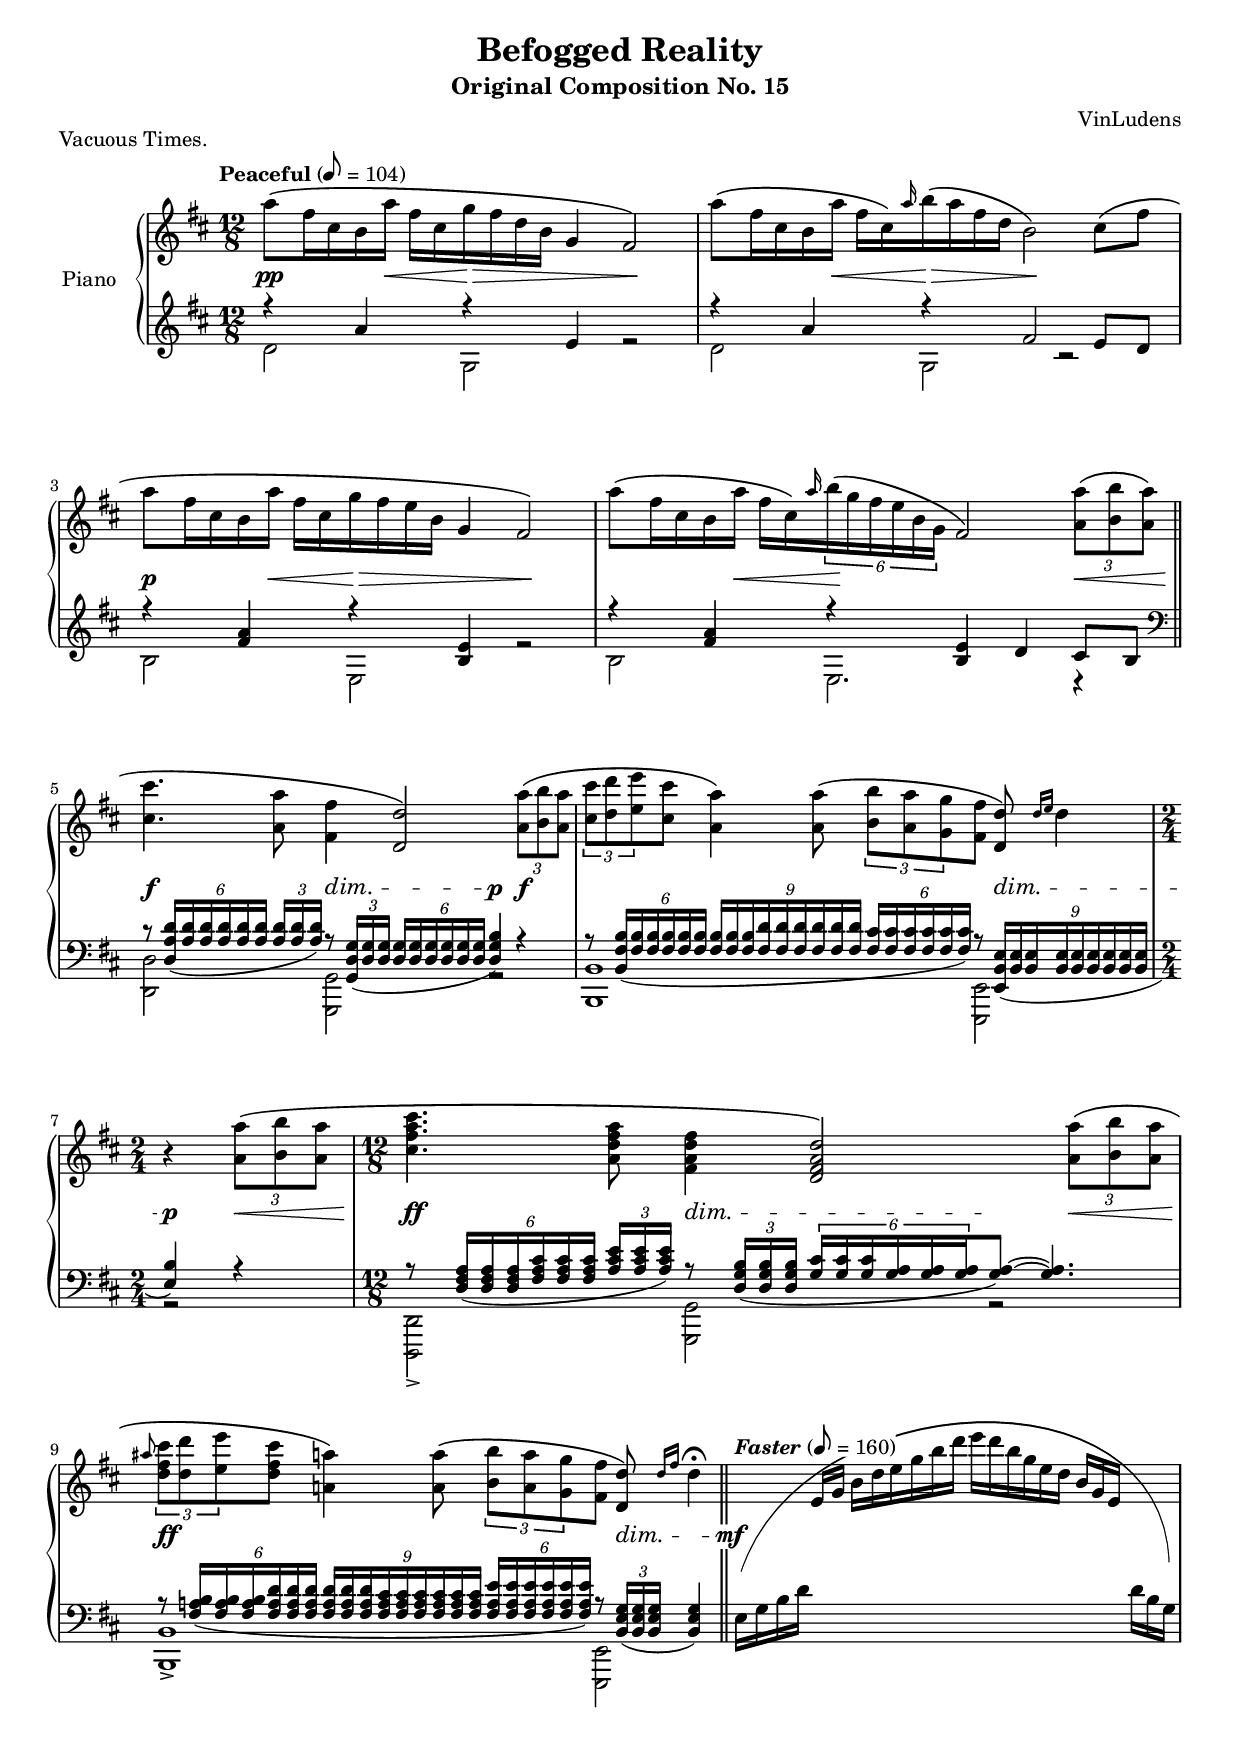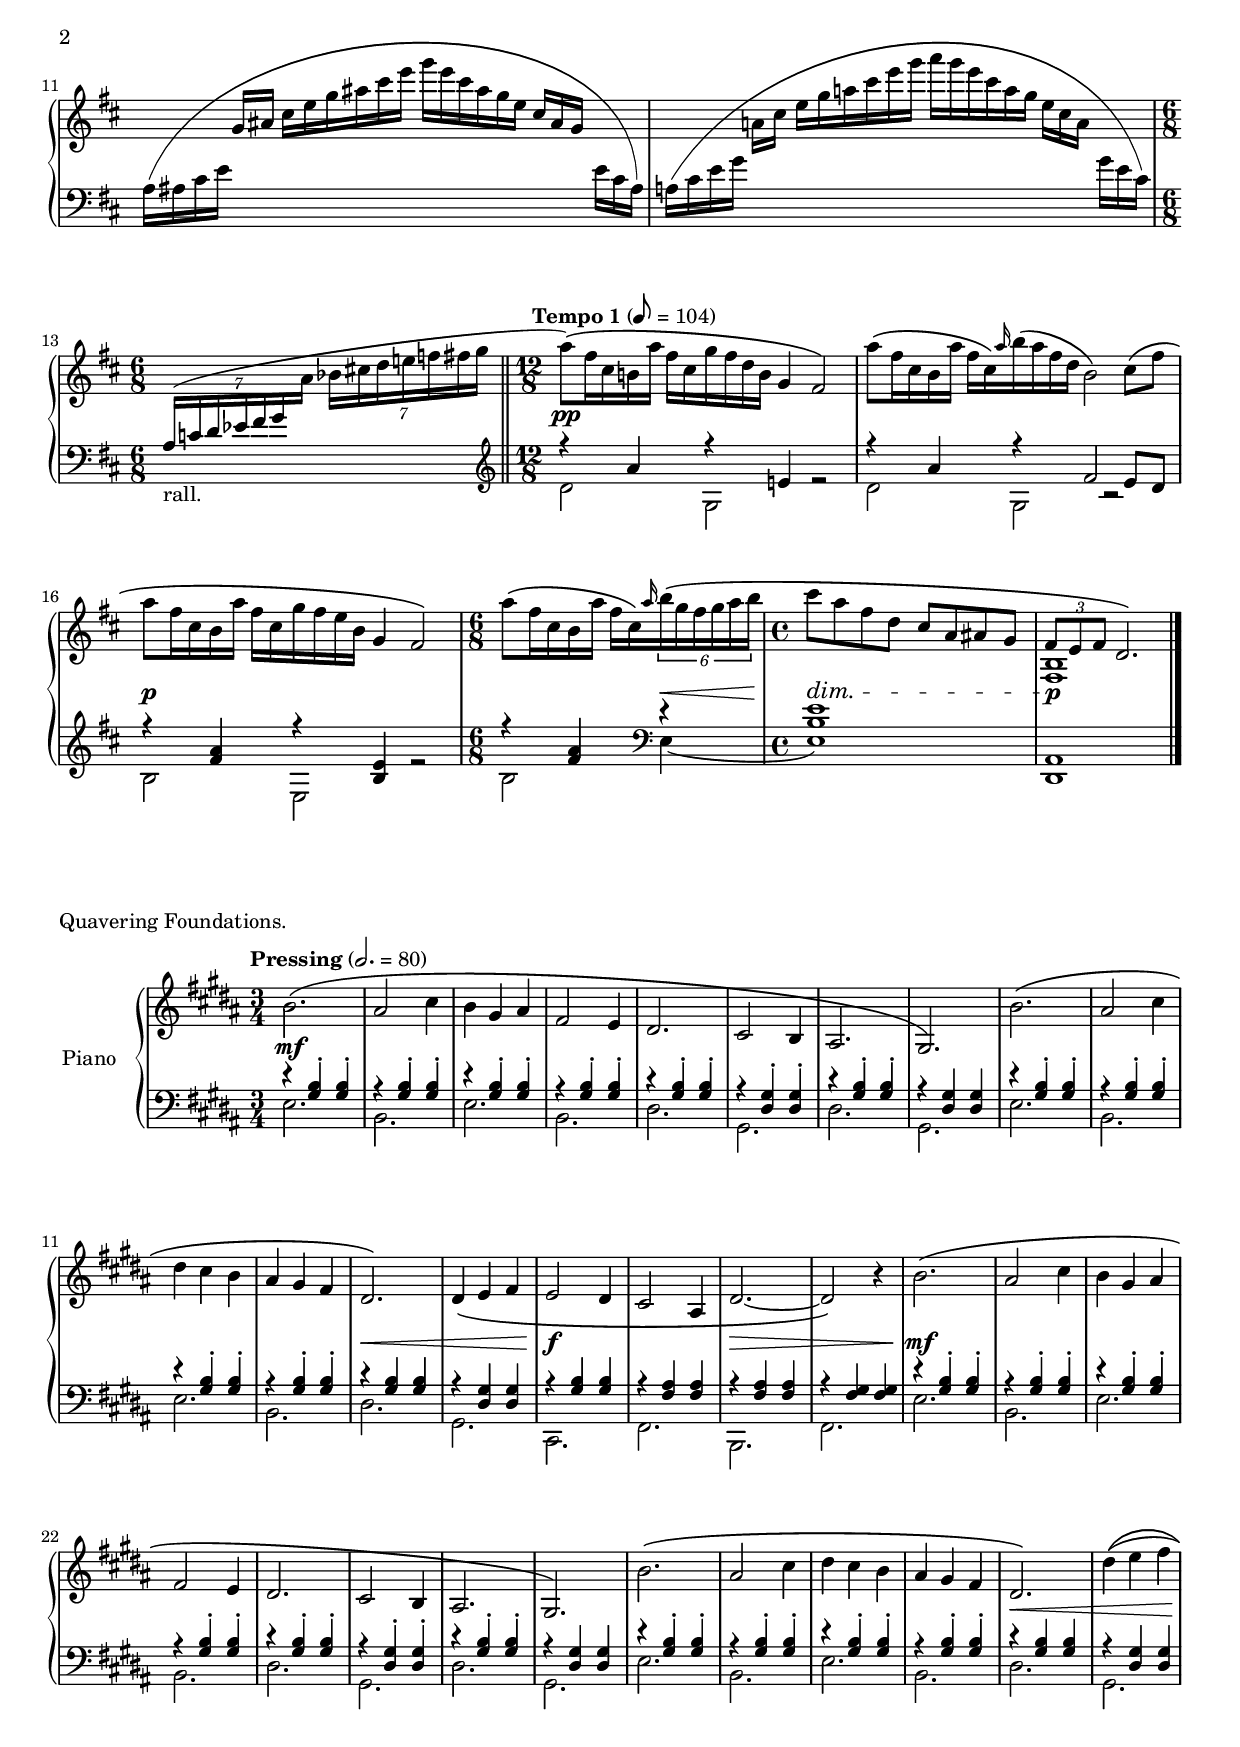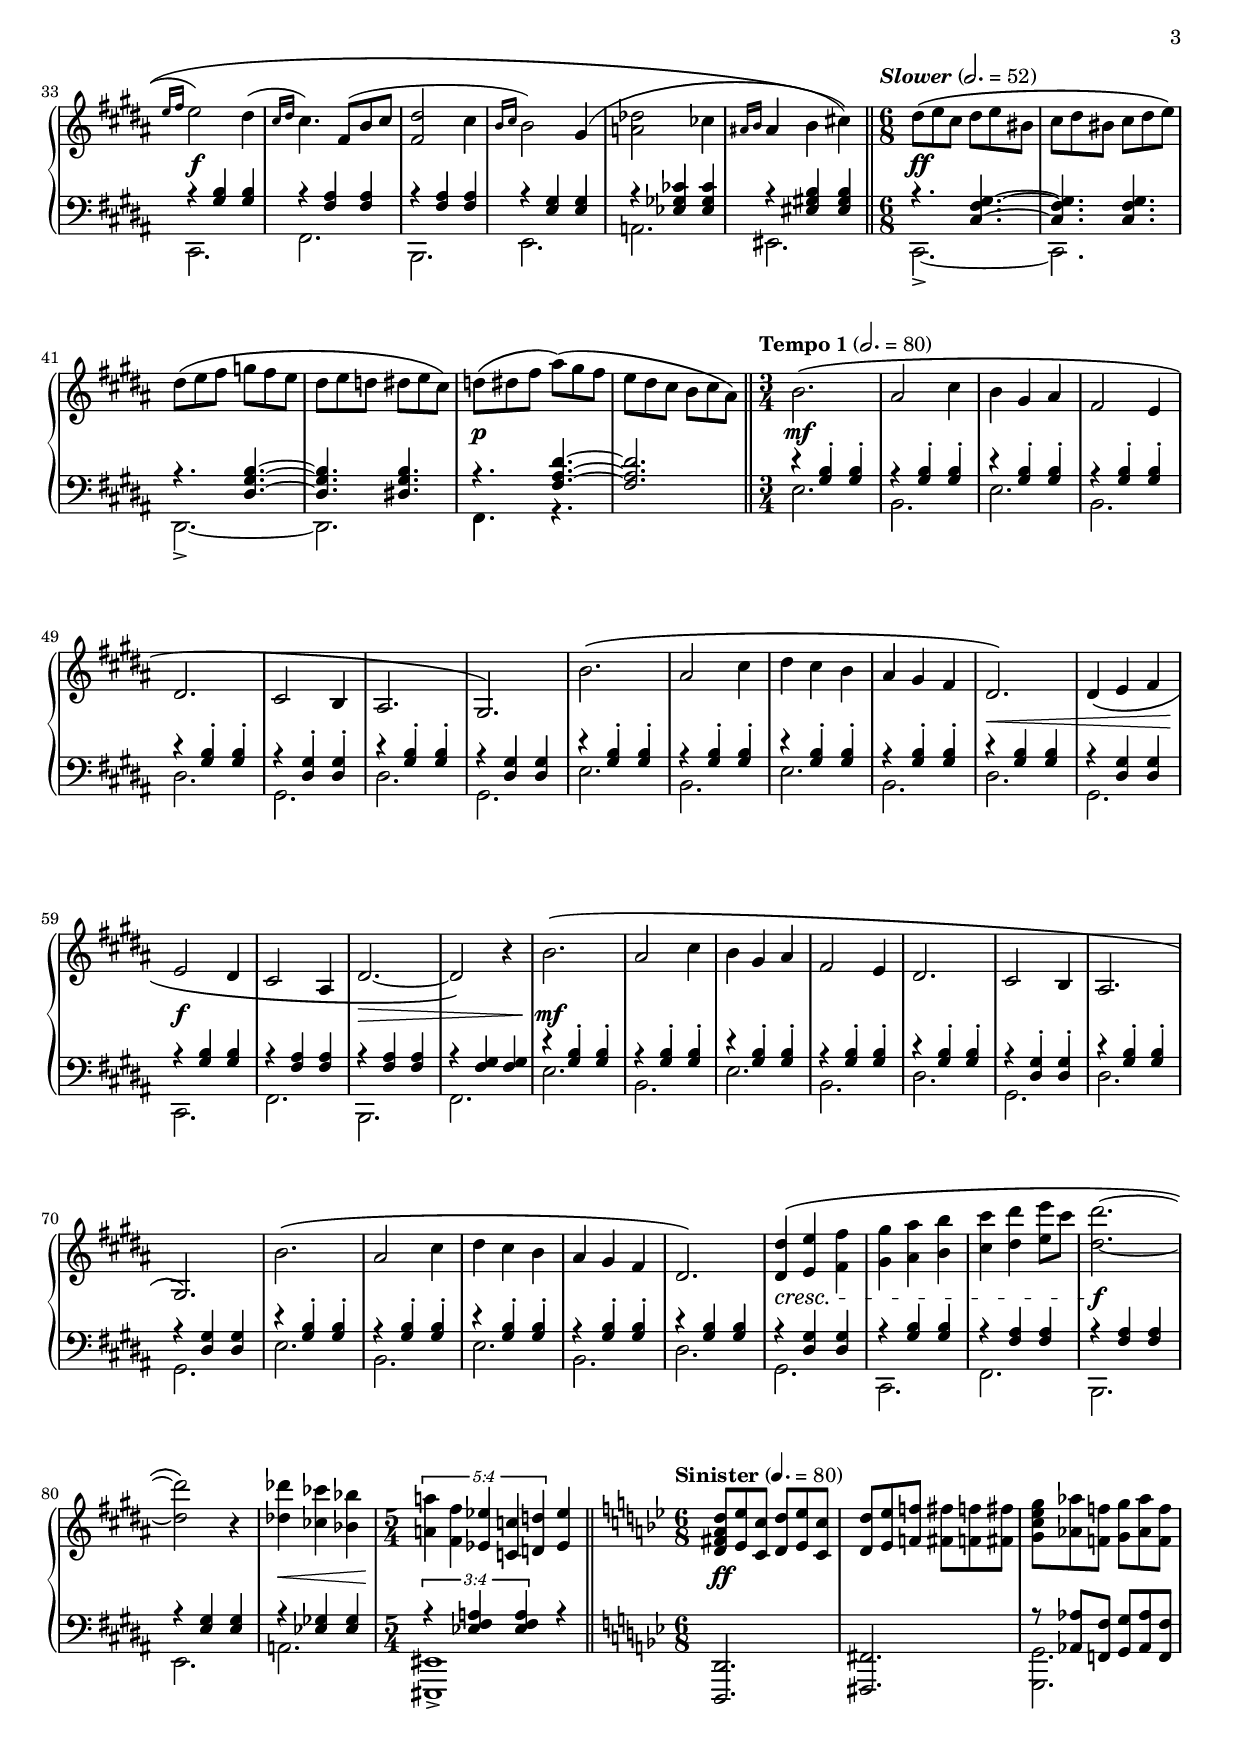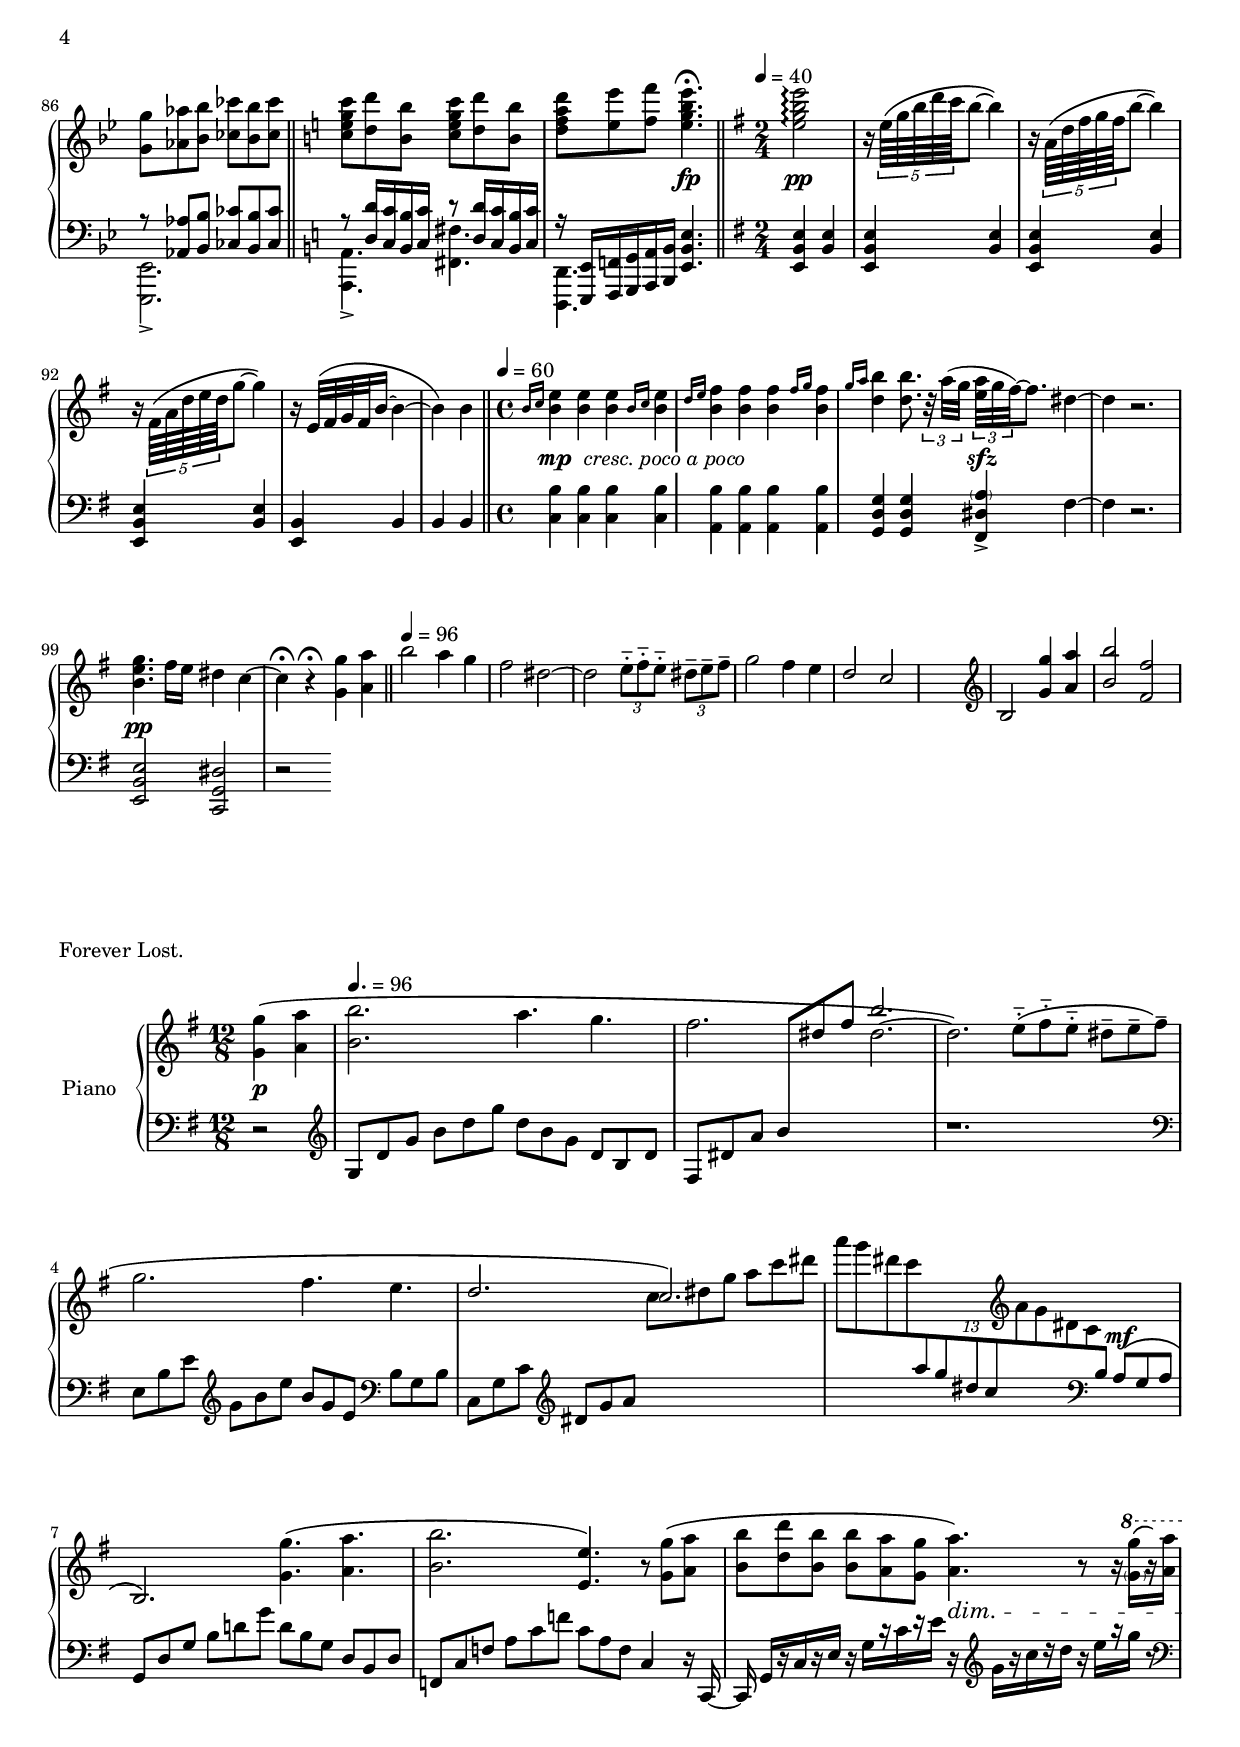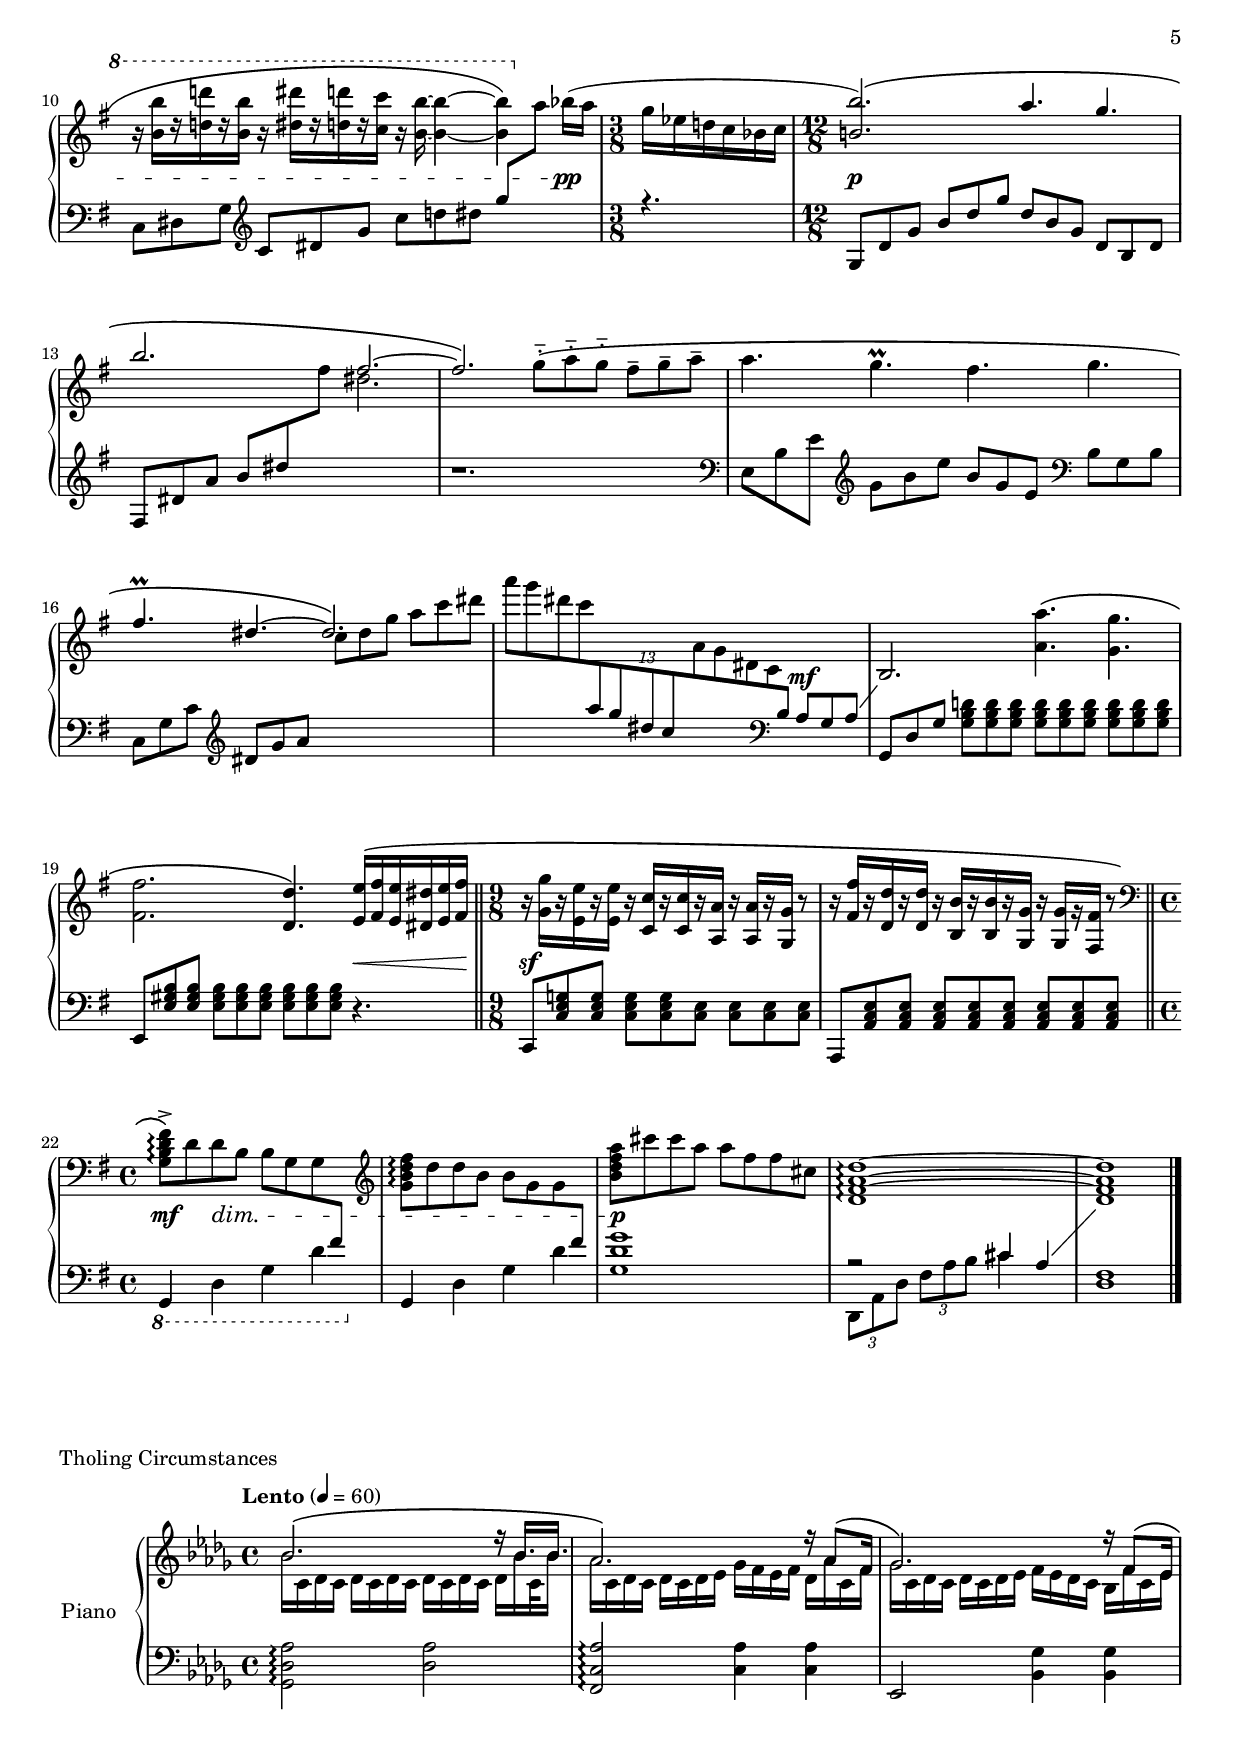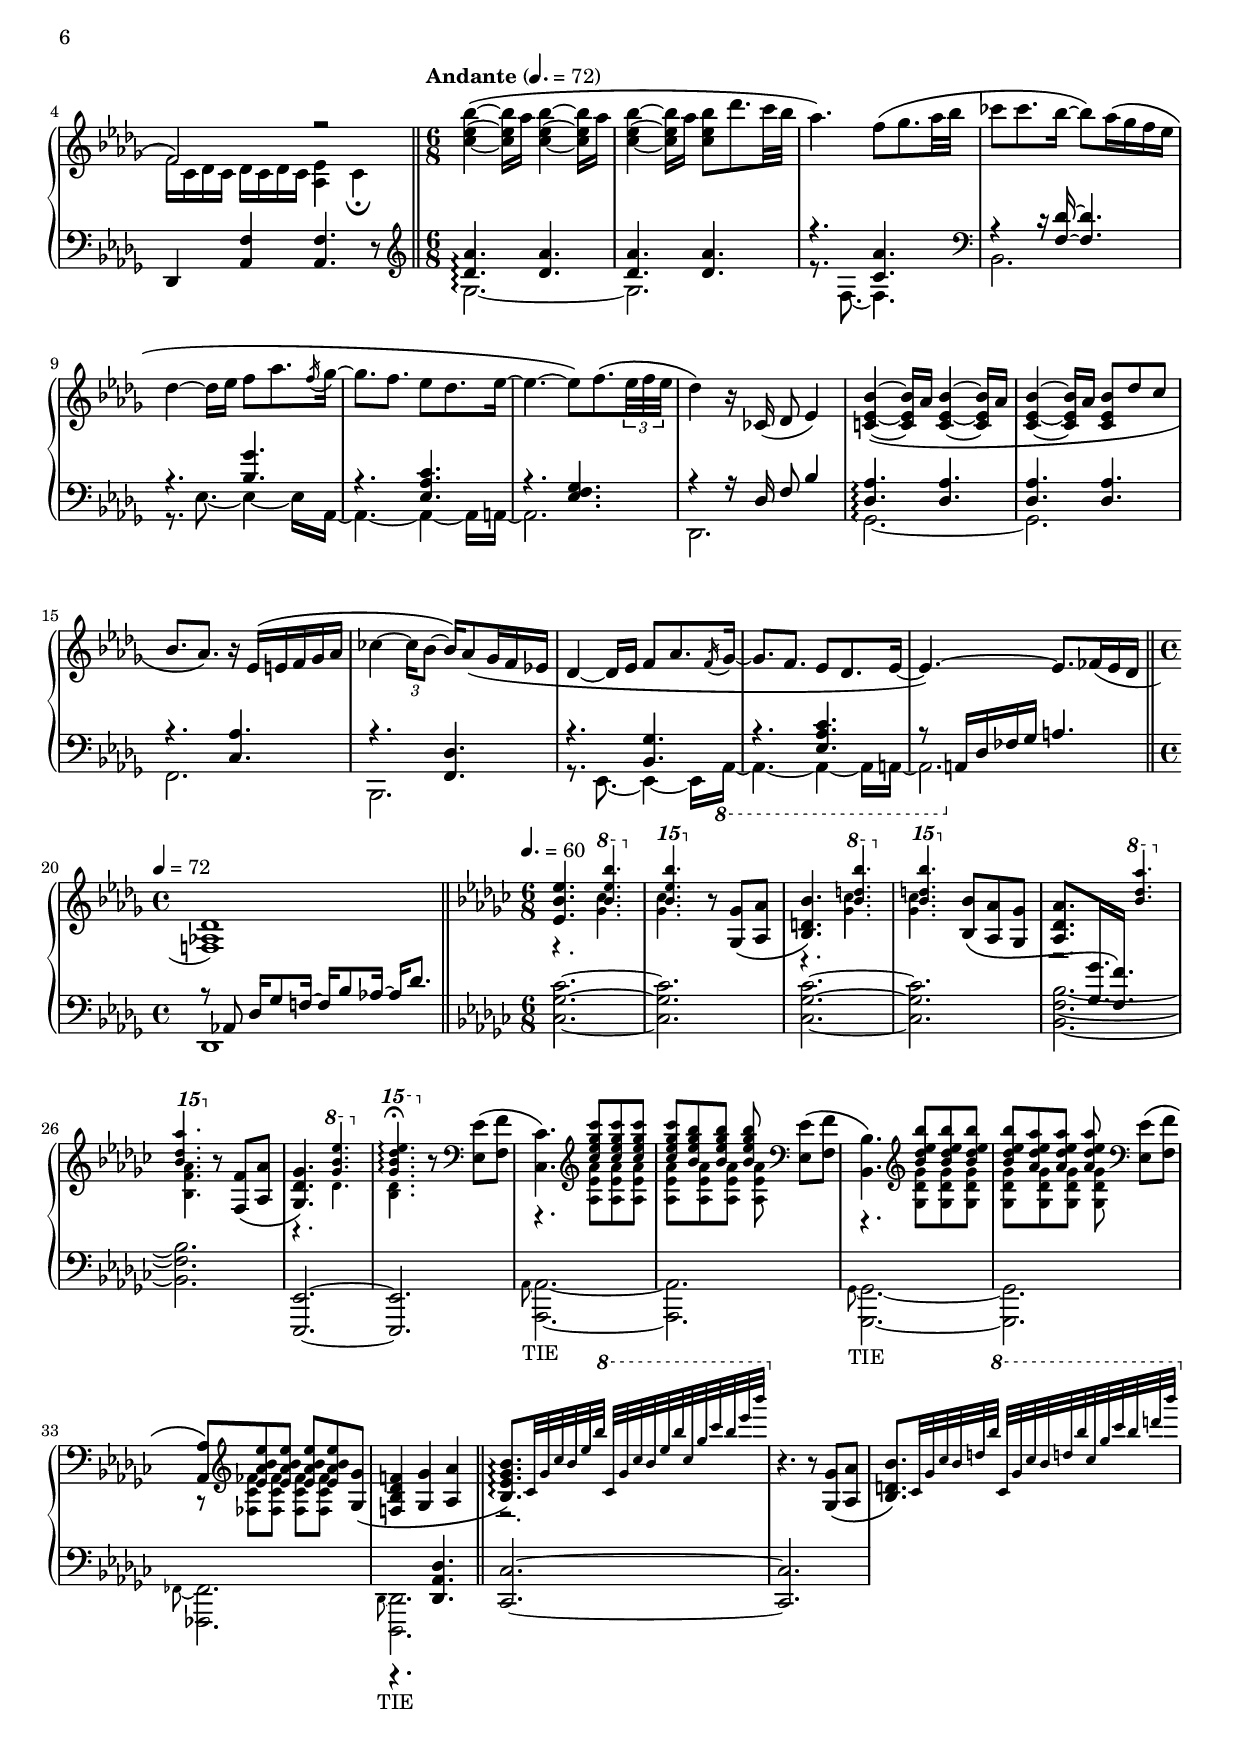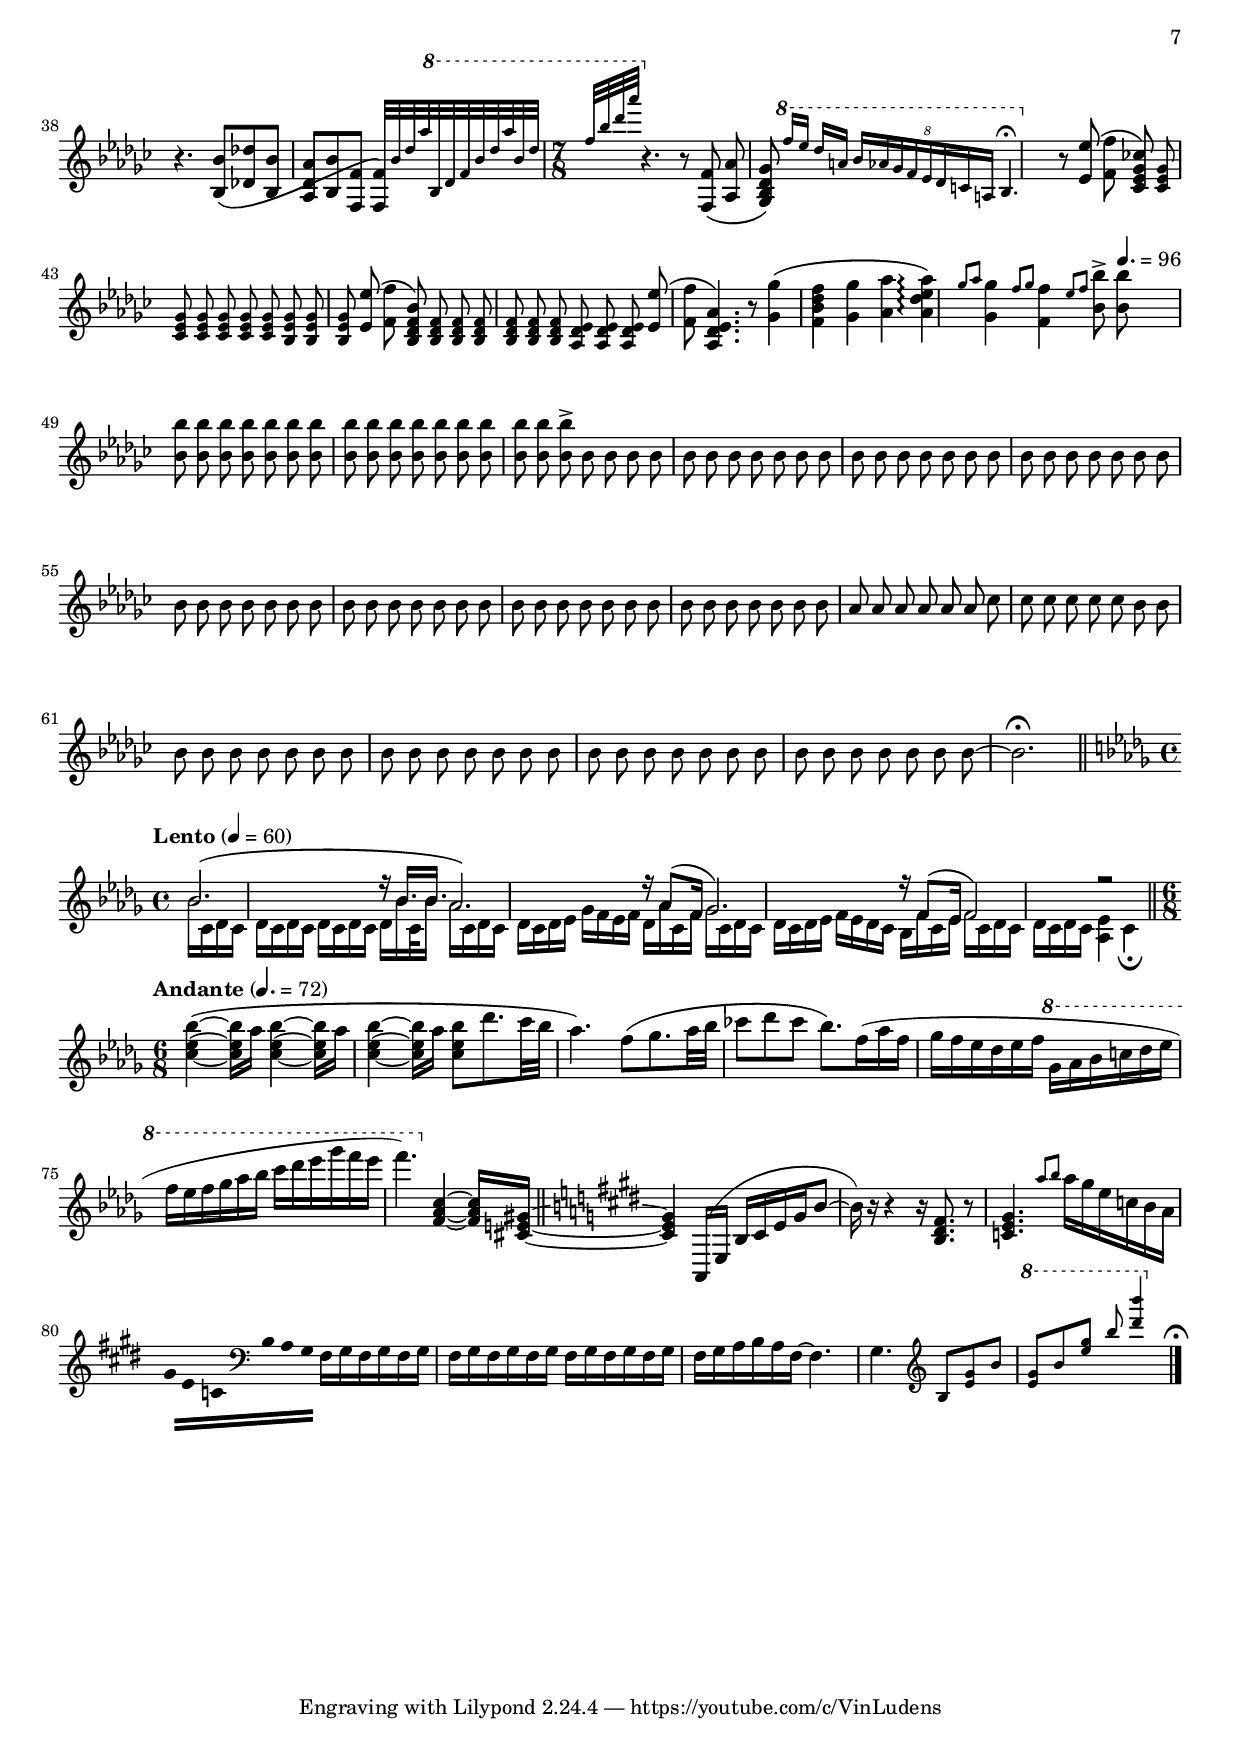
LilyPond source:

\version "2.22.1"

\header {
  title = "Befogged Reality"
  subtitle = "Original Composition No. 15"
  %instrument = "Piano"
  composer = "VinLudens"
  %arranger = "Arr. by VinLudens"
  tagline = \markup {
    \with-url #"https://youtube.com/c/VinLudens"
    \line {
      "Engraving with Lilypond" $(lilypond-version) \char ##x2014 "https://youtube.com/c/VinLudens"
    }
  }
}

#(set-global-staff-size 18)
%showLastLength = R1 * 10

\paper {
  #(set-paper-size "a4")
}

\include "global.ly"

\version "2.22.1"
\include "global.ly"

right = \absolute {
  \global
  \tempo "Peaceful" 8=104

  a''8\( fis''16 cis'' b' a'' fis'' cis'' g'' fis'' d'' b' g'4 fis'2\) |
  a''8\( fis''16 cis'' b' a'' fis'' cis''\) \grace a''16 b''\( a'' fis'' d'' b'2\) cis''8\( fis'' |
  a''8 fis''16 cis'' b' a'' fis'' cis'' g'' fis'' e'' b' g'4 fis'2\) |
  a''8\( fis''16 cis'' b' a'' fis'' cis''\) \grace a''16 \tuplet 6/4 { b''16\( g'' fis'' e'' b' g' } fis'2\) \tuplet 3/2 { <a' a''>8\( <b' b''> <a' a''> } |

  <cis'' cis'''>4. <a' a''>8 <fis' fis''>4 <d' d''>2\) \tuplet 3/2 { <a' a''>8\( <b' b''> <a' a''> } |
  \tuplet 3/2 { <cis'' cis'''>8 <d'' d'''> <e'' e'''> } <cis'' cis'''>8 <a' a''>4\) <a' a''>8\( \tuplet 3/2 { <b' b''>8 <a' a''> <g' g''> } <fis' fis''>8 <d' d''>8\) \grace { d''16 e'' } d''4 |
  \time 2/4 r4 \tuplet 3/2 { <a' a''>8\( <b' b''> <a' a''> } | \time 12/8

  <cis'' fis'' a'' cis'''>4. <a' d'' fis'' a''>8 <fis' a' d'' fis''>4  <d' fis' a' d''>2\) \tuplet 3/2 { <a' a''>8\( <b' b''> <a' a''> } |
  \grace ais'' \tuplet 3/2 { <d'' fis'' cis'''>8 <d'' d'''> <e'' e'''> } <d'' fis'' cis'''>8 <a' a''>4\) <a' a''>8\( \tuplet 3/2 { <b' b''>8 <a' a''> <g' g''> } <fis' fis''>8 <d' d''>8\) \grace { d''16 fis'' } d''4\fermata |


















  \bar "||"

  \shape #'((0 . 0) (4 . -1) (3 . 0) (0 . 0)) Slur
  \change Staff = "left" e16[( g b d'] \change Staff = "right" e' g' b' d'' e'' g'' b'' d''' e''' d''' b'' g'' e'' d'' b' g' e' \change Staff = "left" d'[ b g]) |
  \shape #'((0 . 0) (4 . -1) (3 . 0) (0 . 0)) Slur
  a[( ais cis' e'] \change Staff = "right" g' ais' cis'' e'' g'' ais'' cis''' e''' g''' e''' cis''' ais'' g'' e'' cis'' ais' g' \change Staff = "left" e'[ cis' ais]) |
  \shape #'((0 . 0) (8 . 0) (-2 . 2) (0 . 0)) Slur
  a[( cis' e' g'] \change Staff = "right" a' cis'' e'' g'' a'' cis''' e''' g''' a''' g''' e''' cis''' a'' g'' e'' cis'' a' \change Staff = "left" g'[ e' cis']) |
  \time 6/8 \tuplet 7/6 { a(-"rall." c' d' ees' fis' g' \change Staff = "right" a' } \stemNeutral \tuplet 7/6 { bes' cis'' d'' e'' f'' fis'' g'' }


  \bar "||"
  \time 12/8
  \once\override Score.MetronomeMark.X-offset = #6 \tempo "Tempo 1" 8=104

  a''8)\( fis''16 cis'' b' a'' fis'' cis'' g'' fis'' d'' b' g'4 fis'2\) |
  a''8\( fis''16 cis'' b' a'' fis'' cis''\) \grace a''16 b''\( a'' fis'' d'' b'2\) cis''8\( fis'' |
  a''8 fis''16 cis'' b' a'' fis'' cis'' g'' fis'' e'' b' g'4 fis'2\) |
  \time 6/8 a''8\( fis''16 cis'' b' a'' fis'' cis''\) \grace a''16 \tuplet 6/4 { b''16\( g'' fis'' g'' a'' b'' } |
  \time 4/4 cis'''8 a'' fis'' d'' cis'' a' ais' g' |
  \tuplet 3/2 { fis'8 e' fis' } d'2.\) |











  \bar "|."


%}
}

\version "2.22.1"
\include "global.ly"

left = \absolute {
  \global \clef "treble"

  << { \voiceOne
      r4 a' r4 e'4 s2 |
      r4 a' r4 fis'2 e'8 d' |
      r4 <fis' a'>4 r4 <b e'> s2 |
      r4 <fis' a'>4 r4 <b e'> d'4 cis'8 b |

      \bar "||"

      r8 \tuplet 6/4 { <d a d'>16_( <a d'> q q q q } \tuplet 3/2 { q q q) } r8 \tuplet 3/2 8 { <g, d g>16_( <d g> q } \tuplet 6/4 { q q q q q q } <d g b>4) r |
      r8 \tuplet 6/4 { <b, fis b>16_( <fis b> q q q q } \tuplet 9/6 { q q q <fis d'> q q q q q } \tuplet 6/4 { <fis cis'> q q q q q) } r8 \tuplet 9/6 { <e, b, e>16_( <b, e> q q q q q q q } |
      \time 2/4 <e b>4) r | \time 12/8

      r8 \tuplet 6/4 { <d fis a>16_( q q <fis a cis'> q q } \tuplet 3/2 { <a cis' e'> q q) } r8 \tuplet 3/2 { <d g b>16_( q q } \tuplet 6/4 { <g cis'> q q <g a> q q } q8) ~ q4. |
      r8 \tuplet 6/4 { <fis a b>16_( q q <fis a d'> q q } \tuplet 9/6 { q q q <fis a cis'> q q q q q } \tuplet 6/4 { <fis a e'> q q q q q) } r8 \tuplet 3/2 { <b, e g>16_( q q } q4) |
    }
    \new Voice { \voiceTwo
      d'2 g2 r2 |
      d'2 g2 r2 |
      b2 e2 r2 |
      b2 e2. r4 |

      \clef "bass" <d, d>2 <g,, g,> r2 |
      <b,, b,>1 <e,, e,>2 |
      \time 2/4 r2 | \time 12/8

      <d,, d,>2-> <g,, g,> r2 |
      <b,, b,>1-> <e,, e,>2 |
    }
  >> \oneVoice

  \bar "||"
  \once\override Score.MetronomeMark.layer = #4
  \once\override Score.Slur.layer = #3
  \once\override Score.MetronomeMark.whiteout = ##t
  \tempo \markup { \whiteout \italic Faster } 8 = 160

  s4. s s s |

  s4. s s s |

  s4. s s s |
  \time 6/8 s4. s |


  \bar "||"
  \time 12/8
  \clef "treble"
  << { \voiceOne
      r4 a' r4 e'4 s2 |
      r4 a' r4 fis'2 e'8 d' |
      r4 <fis' a'>4 r4 <b e'> s2 |
      \time 6/8 r4 <fis' a'>4 r4 |
      \time 4/4 <b e'>1 | \change Staff = "right" \voiceTwo
      <fis b>
    }
    \new Voice { \voiceTwo
      d'2 g2 r2 |
      d'2 g2 r2 |
      b2 e2 r2 |
      \time 6/8 b2 \clef "bass" \shape #'((0 . 0) (0 . 0) (0 . -1) (0 . 0)) Tie e4 ~ |
      \time 4/4 1 |
      <d, a,>
    }
  >> \oneVoice

  \bar "|."


%}
}

\version "2.22.1"
\include "global.ly"

crescPoco = \tweak DynamicText.self-alignment-X #LEFT
        #(make-dynamic-script (markup #:normal-text #:italic "cresc. poco a poco"))

rit = \tweak DynamicText.self-alignment-X #LEFT #(make-dynamic-script
  (markup #:normal-text #:italic "rit."))

rall = \tweak DynamicText.self-alignment-X #LEFT #(make-dynamic-script
  (markup #:normal-text #:italic "rall."))

dynamics = {
  \global
  % allow text in the dynamics block to be centered vertically
  % \override TextScript.extra-offset = #'(0 . 1)

  s8\pp s8 s16 s16\< s8 s4\> s s2\! |
  s8 s8 s16 s16\< s8 s4\> s\! s2 |
  s8\p s8 s16 s16\< s8 s4\> s s2\! |
  s8 s8 s16 s16\< s8 s4\! s s4 s4\< |
  s2\f s2\dim s4\p s4\f |
  s1 s8 s4.\dim |
  s4\p s\< |
  s2\ff s2\dim s4\! s4\< |
  s1\ff s8 s4.\dim |
  \once\override Score.BarLine.layer = #3
  \once\override Score.DynamicText.layer = #4
  \once\override Score.DynamicText.whiteout = ##t
  \once\override DynamicText.X-offset = #-2 s1.\mf | s1. | s1. |
  s2. |
  s1.\pp | s1. |
  s1.\p |
  s4. s8 s4\< |
  s1\dim |
  s1\p |

%}
}

\score {
  \header { piece = "Vacuous Times." }
  \new PianoStaff \with {
    instrumentName = "Piano"
  } << \accidentalStyle piano
    \new Staff = "right" \with {
      midiInstrument = "acoustic grand"
    } \right
    \new Dynamics = "Dynamics" \dynamics
    \new Staff = "left" \with {
      midiInstrument = "acoustic grand"
    } { \clef bass \left }
  >>
  \layout { }
  %\midi {
  %  %\tempo 4=80
  %  \set Staff.midiMaximumVolume = #0.7
  %}
}

\version "2.22.1"
\include "global2.ly"

right = \relative c'' {
  \global
  \tempo "Pressing" 2.=80


  b2.\( |
  ais2 cis4 |
  b4 gis ais |
  fis2 e4 |
  dis2. |
  cis2 b4 |
  ais2. |
  gis2.\) |














  b'2.\( |
  ais2 cis4 |
  dis4 cis b |
  ais gis fis |
  dis2.\) |
  dis4\( e fis |
  e2 dis4 |
  cis2 ais4 |
  dis2. ~ |
  2\) r4 |















  b'2.\( |
  ais2 cis4 |
  b4 gis ais |
  fis2 e4 |
  dis2. |
  cis2 b4 |
  ais2. |
  gis2.\) |















  b'2.\( |
  ais2 cis4 |
  dis4 cis b |
  ais gis fis |
  dis2.\) |
  dis'4\(( e fis |
  \grace { e16 fis } e2) dis4( |
  \grace { cis16 dis } cis4.) fis,8( b cis |
  <dis fis,>2 cis4 |
  \grace { b16 cis } b2) gis4( |
  <a des>2 ces4 |
  \grace { ais16 b } ais4 b cis)\) |

















  \bar "||" \time 6/8
  \tempo \markup { \italic "Slower" } 2. = 52
  dis8\( e cis dis e bis |
  cis dis bis cis dis e\) |
  dis\( e fis g fis e |
  dis e d dis e cis\) |
  d\( dis fis ais\)\( gis fis |
  e dis cis b cis ais\) |











  \bar "||" \time 3/4
  \tempo "Tempo 1" 2. = 80

  b2.\( |
  ais2 cis4 |
  b4 gis ais |
  fis2 e4 |
  dis2. |
  cis2 b4 |
  ais2. |
  gis2.\) |














  b'2.\( |
  ais2 cis4 |
  dis4 cis b |
  ais gis fis |
  dis2.\) |
  dis4\( e fis |
  e2 dis4 |
  cis2 ais4 |
  dis2. ~ |
  2\) r4 |
















  b'2.\( |
  ais2 cis4 |
  b4 gis ais |
  fis2 e4 |
  dis2. |
  cis2 b4 |
  ais2. |
  gis2.\) |














  b'2.\( |
  ais2 cis4 |
  dis4 cis b |
  ais gis fis |
  dis2.\) |
  <dis dis'>4\( <e e'> <fis fis'> |
  <gis gis'> <ais ais'> <b b'> |
  <cis cis'> <dis dis'> <e e'>8 cis' |
  <dis, dis'>2. ~ |
  q2\) r4 |
  <des des'>4 <ces ces'> <bes bes'> | \time 5/4   \once\override TupletNumber.text = #tuplet-number::calc-fraction-text
  \tuplet 5/4 { <a a'>4 <fis fis'> <ees ees'> <c c'> <d d'> } <ees ees'>4 |


















  \time 6/8
  \bar "||" \key g \minor
  \tempo "Sinister" 4. = 80

  <d fis a d>8 <es es'> <c c'> <d d'> <es es'> <c c'> |
  <d d'> <es es'> <f f'> <fis fis'> <f f'> <fis fis'> |
  <g c es g> <as as'> <f f'> <g g'> <as as'> <f f'> |
  <g g'> <as as'> <bes bes'> <ces ces'> <bes bes'> <ces ces'> |
  \bar "||" \key a \minor
  <c e g c> <d d'> <b b'> <c e g c> <d d'> <b b'> |
  <d f a d> <e e'> <f f'> <e g b e>4.\fermata |












  \bar "||"
  \time 2/4
  \key e \minor
  \tempo 4 = 40

  q2\arpeggio |
  r16 \tuplet 5/4 { e64\( g b d c } b8 ~ 4\) |
  r16 \tuplet 5/4 { a,64\( d fis g fis } b8 ~ 4\) |
  r16 \tuplet 5/4 { fis,64\( a d e d } g8 ~ 4\) |
  r16 e,32\( fis g fis b16 ~ 4 ~ |
  4\) 4 |

  \bar "||" \time 4/4 \tempo 4=60

  \grace { b16 c } <b e>4 q q \grace { b16 c } q4 |
  \grace { d16 e } <b fis'>4 q q4 \grace { fis'16 g } q4 |
  \grace { g16 a } <d, b'>4 q8. \tuplet 3/2 { r32 a'[( g] } \tuplet 3/2 { <e a> g fis) } ~ 8. dis4 ~ |
  4 r2. |

  <b e g>4. fis'16 e dis4 c ~ |
  4\fermata r4\fermata <g g'>4 <a a'> |
  \bar "||" \tempo 4=96
  b'2 a4 g |
  fis2 dis ~ |
  2 \tuplet 3/2 4 { e8-_ fis-_ e-_ dis-- e-- fis-- } |
  g2 fis4 e | \voiceOne
  d2 c |
  s1 |

  \clef "treble" b,2 <g' g'>4 <a a'> |
  <b b'>2 <fis fis'> |




%}
}

\version "2.22.1"
\include "global2.ly"

left = \relative c' {
  \global
  \time 3/4

  << { \voiceOne
      r4 <gis b>-. q-. |
      r4 <gis b>-. q-. |
      r4 <gis b>-. q-. |
      r4 <gis b>-. q-. |
      r4 <gis b>-. q-. |
      r4 <dis gis>-. q-. |
      r4 <gis b>-. q-. |
      r4 <dis gis> q |
    }
    \new Voice \relative c { \voiceTwo
      e2. |
      b2. |
      e2. |
      b2. |
      dis2. |
      gis,2. |
      dis'2. |
      gis,2. |
    }
  >> \oneVoice

  << { \voiceOne
      r4 <gis b>-. q-. |
      r4 <gis b>-. q-. |
      r4 <gis b>-. q-. |
      r4 <gis b>-. q-. |
      r4 <gis b> q |
      r4 <dis gis> q |
      r4 <gis b> q |
      r4 <fis ais> q |
      r4 q q |
      r4 <fis gis> q |
    }
    \new Voice \relative c { \voiceTwo
      e2. |
      b2. |
      e2. |
      b2. |
      dis2. |
      gis,2. |
      cis,2. |
      fis2. |
      b,2. |
      fis'2. |
    }
  >> \oneVoice

  << { \voiceOne
      r4 <gis b>-. q-. |
      r4 <gis b>-. q-. |
      r4 <gis b>-. q-. |
      r4 <gis b>-. q-. |
      r4 <gis b>-. q-. |
      r4 <dis gis>-. q-. |
      r4 <gis b>-. q-. |
      r4 <dis gis> q |
    }
    \new Voice \relative c { \voiceTwo
      e2. |
      b2. |
      e2. |
      b2. |
      dis2. |
      gis,2. |
      dis'2. |
      gis,2. |
    }
  >> \oneVoice

  << { \voiceOne
      r4 <gis b>-. q-. |
      r4 <gis b>-. q-. |
      r4 <gis b>-. q-. |
      r4 <gis b>-. q-. |
      r4 <gis b> q |
      r4 <dis gis> q |
      r4 <gis b> q |
      r4 <fis ais> q |
      r4 q q |
      r4 <e gis> q |
      r4 <ees ges ces> q |
      r4 <eis gis b> q |
    }
    \new Voice \relative c { \voiceTwo
      e2. |
      b2. |
      e2. |
      b2. |
      dis2. |
      gis,2. |
      cis,2. |
      fis2. |
      b,2. |
      e2. |
      a2. |
      eis2. |
    }
  >> \oneVoice

  \time 6/8
  << { \voiceOne
      r4. <cis fis gis> ~ |
      q4. q |
      r4. <dis gis b> ~ |
      q4. q |
      r4. <fis ais dis> ~ |
      q2. |
    }
    \new Voice \relative c, { \voiceTwo
      cis2.-> ~ |
      2. |
      dis2.-> ~ |
      2. |
      fis4. r |
      s2. |
    }
  >> \oneVoice

  \bar "||" \time 3/4

  << { \voiceOne
      r4 <gis b>-. q-. |
      r4 <gis b>-. q-. |
      r4 <gis b>-. q-. |
      r4 <gis b>-. q-. |
      r4 <gis b>-. q-. |
      r4 <dis gis>-. q-. |
      r4 <gis b>-. q-. |
      r4 <dis gis> q |
    }
    \new Voice \relative c { \voiceTwo
      e2. |
      b2. |
      e2. |
      b2. |
      dis2. |
      gis,2. |
      dis'2. |
      gis,2. |
    }
  >> \oneVoice

  << { \voiceOne
      r4 <gis b>-. q-. |
      r4 <gis b>-. q-. |
      r4 <gis b>-. q-. |
      r4 <gis b>-. q-. |
      r4 <gis b> q |
      r4 <dis gis> q |
      r4 <gis b> q |
      r4 <fis ais> q |
      r4 q q |
      r4 <fis gis> q |
    }
    \new Voice \relative c { \voiceTwo
      e2. |
      b2. |
      e2. |
      b2. |
      dis2. |
      gis,2. |
      cis,2. |
      fis2. |
      b,2. |
      fis'2. |
    }
  >> \oneVoice

  << { \voiceOne
      r4 <gis b>-. q-. |
      r4 <gis b>-. q-. |
      r4 <gis b>-. q-. |
      r4 <gis b>-. q-. |
      r4 <gis b>-. q-. |
      r4 <dis gis>-. q-. |
      r4 <gis b>-. q-. |
      r4 <dis gis> q |
    }
    \new Voice \relative c { \voiceTwo
      e2. |
      b2. |
      e2. |
      b2. |
      dis2. |
      gis,2. |
      dis'2. |
      gis,2. |
    }
  >> \oneVoice

  << { \voiceOne
      r4 <gis b>-. q-. |
      r4 <gis b>-. q-. |
      r4 <gis b>-. q-. |
      r4 <gis b>-. q-. |
      r4 <gis b> q |
      r4 <dis gis> q |
      r4 <gis b> q |
      r4 <fis ais> q |
      r4 q q |
      r4 <e gis> q |
      r4 <ees ges> q | \time 5/4 \once\override TupletNumber.text = #tuplet-number::calc-fraction-text
      \tuplet 3/4 { r4 <ees fis a>4 q } r4|
    }
    \new Voice \relative c { \voiceTwo
      e2. |
      b2. |
      e2. |
      b2. |
      dis2. |
      gis,2. |
      cis,2. |
      fis2. |
      b,2. |
      e2. |
      a2. | \time 5/4
      <eis eis,>1*5/4-> |
    }
  >> \oneVoice


  \time 6/8
  \bar "||" \key g \minor

  << { \voiceOne
      s2. |
      s2. |
      r8 <as, as'> <f f'> <g g'> <as as'> <f f'> |
      r8 <as as'> <bes bes'> <ces ces'> <bes bes'> <ces ces'> |
      \key a \minor
      r8 <d d'>16 <c c'> <b b'> <c c'> r8 <d d'>16 <c c'> <b b'> <c c'> |
      r16 <e, e,> <f f,> <g g,> <a a,> <b, b'> <e b' e>4. |
    }
    \new Voice \relative c, {
      <d d,>2. |
      <fis fis,>2. | \voiceTwo
      <g g,>2. |
      <ees ees,>2.-> |
      <a a,>4.-> <fis' fis,> |
      <d, d,>4. s |
    }
  >> \oneVoice


  \bar "||"
  \time 2/4
  \key e \minor


  <e b' e>4 <b' e> |
  <e, b' e>4 <b' e> |
  <e, b' e>4 <b' e> |
  <e, b' e>4 <b' e> |
  <e, b'>4 b' |
  b b |

  %\time 4/4

  <c b'>4 q q q |
  <a b'>4 q q q |
  <g d' g>4 q <fis dis' \parenthesize a'>-> fis' ~ |
  4 r2. |

  <e, b' e>2 <c g' dis'> |
  r2


%}
}

\version "2.22.1"
\include "global2.ly"

crescPoco = \tweak DynamicText.self-alignment-X #LEFT
        #(make-dynamic-script (markup #:normal-text #:italic "cresc. poco a poco"))

rit = \tweak DynamicText.self-alignment-X #LEFT #(make-dynamic-script
  (markup #:normal-text #:italic "rit."))

rall = \tweak DynamicText.self-alignment-X #LEFT #(make-dynamic-script
  (markup #:normal-text #:italic "rall."))

dynamics = {
  \global
  % allow text in the dynamics block to be centered vertically
  % \override TextScript.extra-offset = #'(0 . 1)
  s2.\mf | s2.*11 |
  s2.\< | s2. |
  s2.\f | s2. |
  s2.\> | s2. |
  s2.\mf | s2.*11 |
  s2.\< | s2. |
  s2.\f | s2.*5 |
  s2.\ff | s2.*3 |
  s2.\p | s2. |
  s2.\mf | s2.*11 |
  s2.\< | s2. |
  s2.\f | s2. |
  s2.\> | s2. |
  s2.\mf | s2.*12 |
  s2.\cresc | s2.*2 |
  s2.\f | s2. |
  s2.\< |
  s1\! s4 |
  s2.\ff | s2.*4 |
  s4. s4.\fp |
  s2\pp | s2*5 |
  s4\mp
  \once\override Score.DynamicText.layer = #3
  \once\override Score.DynamicText.whiteout = ##t
  \once\override Score.DynamicText.whiteout-style = #'rounded-box
  s2.\crescPoco | s1 |
  s2 s2\sfz | s1 |
  s1\pp |

%}
}

\score {
  \header { piece = "Quavering Foundations." }
  \new PianoStaff \with {
    instrumentName = "Piano"
  } << \accidentalStyle piano
    \new Staff = "right" \with {
      midiInstrument = "acoustic grand"
    } \right
    \new Dynamics = "Dynamics" \dynamics
    \new Staff = "left" \with {
      midiInstrument = "acoustic grand"
    } { \clef bass \left }
  >>
  \layout { }
  %\midi {
  %  %\tempo 4=80
  %  \set Staff.midiMaximumVolume = #0.7
  %}
}

\version "2.22.1"
\version "2.22.1"


global = {
  \key e \minor
  \time 12/8
}

% Some other usefull commands
%
% Staves -----------------------------------------------------------------------
%
% Use this to put notes into another staff
% \change Staff = "left" \voiceOne
%
% Notes ------------------------------------------------------------------------
%
% Use this to merge heads
% \mergeDifferentlyHeadedOn
% \mergeDifferentlyDottedOn
%
% Feathered beams for in-/decreasing tempo
% \override Beam.grow-direction = #LEFT or #RIGHT or #'()
% \featherDurations #(ly:make-moment f/l) { music expr }
% NOTE: f/l represents the ratio between the durations of the
%       first and last notes in the group
%
% Arpeggios --------------------------------------------------------------------
%
% Use this to create cross-staff arpeggios
% \once \set PianoStaff.connectArpeggios = ##t
%
% Using ties with arpeggios
% \set tieWaitForNote = ##t
%
% Collision --------------------------------------------------------------------
%
% ignore = \override NoteColumn.ignore-collision = ##t
% use: \ignore { ... }
% use this to suppress the warning about clashing notes.  Please note that this
% does not just suppress warnings but stops LilyPond trying to resolve
% collisions at all and so may have unintended results unless used with care.
%
% Ottavation -------------------------------------------------------------------
%
% http://lilypond.org/doc/v2.18/Documentation/notation/displaying-pitches#ottava-brackets
% Use this if you have multiple voices and an ottava that makes unwanted displacements.
%
%      --> normal music
%      \set Staff.ottavation = #"8vb"
%      \once \override Staff.OttavaBracket.direction = #DOWN
%      \set Voice.middleCPosition = #(+ 6 7)
%      --> "ottavated" music
%      \unset Staff.ottavation
%      \unset Voice.middleCPosition
%      --> normal music


right = \relative c'' {
  \global

  \partial 2 <g g'>4\( <a a'> |
  \tempo 4.=96
  <b' b,>2. a4. g |
  fis2. dis ~ |
  2.\) e8-_\( fis-_ e-_ dis-- e-- fis-- |
  g2. fis4. e | \voiceOne
  d2. c\) |
  s2. s4. \change Staff = "left" a,=8\( g a | \change Staff = "right" \oneVoice

  \clef "treble" b=2.\) \hideStaffSwitch <g' g'>4.\( <a a'> |
  <b=' b'>2. <e, e'>4.\) r8 <g g'>\( <a a'> |
  <b b'> <d d'> <b b'> <b b'> <a a'> <g g'> <a a'>4.\) r8 r16 \ottava 1 <\parenthesize g' g'>[\( r <a a'>] |
  r16 <b b'>[ r <d d'> r <b b'>] r <dis dis'>[ r <d d'> r <c c'>] r <b b'>16 ~ 4 ~ 4\) \ottava 0 bes=''16( a |
  \time 3/8 g='' es d c bes c | \time 12/8

  \voiceOne <b=' b'>2.)\( a'=''4. g |
  b2. fis ~ |
  2.\) \oneVoice g=''8-_\( a-_ g-_ fis-- g-- a-- |
  a4. g4.\prall fis g | \voiceOne
  fis4.\prall dis4. ~ 2.\) |
  s2. s4. \change Staff = "left" a,=8 g a | \showStaffSwitch \change Staff = "right" \oneVoice

  \clef "treble" b=2. \hideStaffSwitch <a' a'>4.\( <g g'> |
  <fis fis'>2. <d d'>4.\) <e e'>16\( <fis fis'> <e e'> <dis dis'> <e e'> <fis fis'> |
  \bar"||" \time 9/8
  r16 <g g'>[ r <e e'> r q] r <c c'>[ r q r <a a'>] r q[ r <g g'>] r8 |
  r16 <fis' fis'>[ r <d d'> r <d d'>] r <b b'>[ r <b b'> r <g g'>] r <g g'>[ r <fis fis'>] r8 |
  \bar "||" \time 4/4
  \clef "bass" <g b d fis>8->\)\arpeggio d' d b b g g \change Staff = "left" fis | \change Staff = "right"
  \clef "treble" <g' b d fis>8\arpeggio d' d b \once \override Beam.positions = #'(-2.5 . -3.2) b g g \change Staff = "left" fis | \change Staff = "right"
  <b d fis a> cis' cis a a fis fis cis |

  \voiceOne <d, fis a d>1\arpeggio ~ |
  <fis a d>1 |







  \bar "|."






%}
}

\version "2.22.1"
\version "2.22.1"


global = {
  \key e \minor
  \time 12/8
}

% Some other usefull commands
%
% Staves -----------------------------------------------------------------------
%
% Use this to put notes into another staff
% \change Staff = "left" \voiceOne
%
% Notes ------------------------------------------------------------------------
%
% Use this to merge heads
% \mergeDifferentlyHeadedOn
% \mergeDifferentlyDottedOn
%
% Feathered beams for in-/decreasing tempo
% \override Beam.grow-direction = #LEFT or #RIGHT or #'()
% \featherDurations #(ly:make-moment f/l) { music expr }
% NOTE: f/l represents the ratio between the durations of the
%       first and last notes in the group
%
% Arpeggios --------------------------------------------------------------------
%
% Use this to create cross-staff arpeggios
% \once \set PianoStaff.connectArpeggios = ##t
%
% Using ties with arpeggios
% \set tieWaitForNote = ##t
%
% Collision --------------------------------------------------------------------
%
% ignore = \override NoteColumn.ignore-collision = ##t
% use: \ignore { ... }
% use this to suppress the warning about clashing notes.  Please note that this
% does not just suppress warnings but stops LilyPond trying to resolve
% collisions at all and so may have unintended results unless used with care.
%
% Ottavation -------------------------------------------------------------------
%
% http://lilypond.org/doc/v2.18/Documentation/notation/displaying-pitches#ottava-brackets
% Use this if you have multiple voices and an ottava that makes unwanted displacements.
%
%      --> normal music
%      \set Staff.ottavation = #"8vb"
%      \once \override Staff.OttavaBracket.direction = #DOWN
%      \set Voice.middleCPosition = #(+ 6 7)
%      --> "ottavated" music
%      \unset Staff.ottavation
%      \unset Voice.middleCPosition
%      --> normal music


left = \relative c' {
  \global

  \partial 2 r2 |

  \clef "treble" g8 d' g b d g d b g d b d |
  fis,8 dis' a' b \change Staff = "right" \voiceOne dis fis b2. | \change Staff = "left" \oneVoice
  r1. |
  \clef "bass" e,,,8 b' e \clef "treble" g b e b g e \clef "bass" b g b |
  c,8 g' c \clef "treble" dis g a \change Staff = "right" \voiceTwo c dis g a c dis | \once \override Beam.positions = #'(-3.0 . -5.0)
  \oneVoice \tuplet 13/9 { \stemDown a'8 g dis c \change Staff = "left" \clef "treble" \stemUp a g dis c \change Staff = "right" \clef "treble" \stemDown a g dis c \change Staff = "left" \clef "bass" \stemUp b \stemNeutral } s4. |

  g,8 d' g b d g d b g d b d |
  f,=,8 c' f a c f c a f c4 r16 c,=,16 ~ |
  16 g'[ r c r e] r g[ r c r e] r \clef "treble" g[ r c r d] r e[ r g] r8 |
  \clef "bass" c,,,=8 dis g \clef "treble" c dis g c d dis g \change Staff = "right" \ottava 0 a s8 | \change Staff = "left" \voiceOne
  \time 3/8 r4. | \time 12/8

  \clef "treble" g,,=8 d' g b d g d b g d b d |
  fis,8 dis' a' b dis \change Staff = "right" \voiceTwo fis dis2. | \change Staff = "left" \oneVoice
  r1. | \once \override Beam.positions = #'(-1.0 . -5.0)
  \clef "bass" e,,=8 b' e \clef "treble" g b e b g e \clef "bass" b g b |
  c,8 g' c \clef "treble" dis g a \change Staff = "right" \voiceTwo c dis g a c dis | \once \override Beam.positions = #'(-1.0 . -5.0)
  \oneVoice \tuplet 13/9 { \stemDown a'8 g dis c \change Staff = "left" \clef "treble" \stemUp a g dis c \change Staff = "right" \clef "treble" \stemDown a g dis c \change Staff = "left" \clef "bass" \stemUp b \stemNeutral } s4. |

  g,=,8 d' g <g b d> q q q q q q q q |
  e,8 <e' gis b> q q q q q q q r4. |
  \bar"||" \time 9/8
  c,=,8 <c' e g> q q q <c e> q q q |
  a,=,,8 <a' c e> q q q q q q q |
  \bar "||" \time 4/4
  \ottava -1 g,=,,4 d' g d' | \ottava 0
  g, d' g d' |
  <g, d' g>1 |
  << { \voiceOne
      r2 cis='4 a |
      \change Staff = "right" \voiceTwo \showStaffSwitch d1 |
    }
    \new Voice \relative c, { \voiceTwo
      \tuplet 3/2 4 { d=,8 a' d fis a b } cis4 s |
      <d, fis>1 |
    }
  >> \oneVoice

  \bar "|."





%}
}

\version "2.22.1"
\include "global2.ly"

crescPoco = \tweak DynamicText.self-alignment-X #LEFT
        #(make-dynamic-script (markup #:normal-text #:italic "cresc. poco a poco"))

rit = \tweak DynamicText.self-alignment-X #LEFT #(make-dynamic-script
  (markup #:normal-text #:italic "rit."))

rall = \tweak DynamicText.self-alignment-X #LEFT #(make-dynamic-script
  (markup #:normal-text #:italic "rall."))

dynamics = {
  \global
  % allow text in the dynamics block to be centered vertically
  % \override TextScript.extra-offset = #'(0 . 1)
  \partial 2 s2\p | s1.*5 |
  s2. s4. s4.\mf | s1.*2 |
  s2. s4.\dim s8 s16 s16 s8 |
  s2. s4. s4 s8\pp |
  s4. |
  s1.\p | s1.*4 |
  s2. s4. s4.\mf | s1. |
  s2. s4. s4.\< |
  s4.*3\sf | s4.*3 |
  s4\mf s2.\dim |
  s1 |
  s1\p |
%}
}

\score {
  \header { piece = "Forever Lost." }
  \new PianoStaff \with {
    instrumentName = "Piano"
  } << \accidentalStyle piano
    \new Staff = "right" \with {
      midiInstrument = "acoustic grand"
    } \right
    \new Dynamics = "Dynamics" \dynamics
    \new Staff = "left" \with {
      midiInstrument = "acoustic grand"
    } { \clef bass \left }
  >>
  \layout { }
  \midi {
    %\tempo 4=80
    \set Staff.midiMaximumVolume = #0.7
  }
}

\version "2.22.1"
\version "2.22.1"


global = {
  \key des \major
  \time 4/4
}

% Some other usefull commands
%
% Staves -----------------------------------------------------------------------
%
% Use this to put notes into another staff
% \change Staff = "left" \voiceOne
%
% Notes ------------------------------------------------------------------------
%
% Use this to merge heads
% \mergeDifferentlyHeadedOn
% \mergeDifferentlyDottedOn
%
% Feathered beams for in-/decreasing tempo
% \override Beam.grow-direction = #LEFT or #RIGHT or #'()
% \featherDurations #(ly:make-moment f/l) { music expr }
% NOTE: f/l represents the ratio between the durations of the
%       first and last notes in the group
%
% Arpeggios --------------------------------------------------------------------
%
% Use this to create cross-staff arpeggios
% \once \set PianoStaff.connectArpeggios = ##t
%
% Using ties with arpeggios
% \set tieWaitForNote = ##t
%
% Collision --------------------------------------------------------------------
%
% ignore = \override NoteColumn.ignore-collision = ##t
% use: \ignore { ... }
% use this to suppress the warning about clashing notes.  Please note that this
% does not just suppress warnings but stops LilyPond trying to resolve
% collisions at all and so may have unintended results unless used with care.
%
% Ottavation -------------------------------------------------------------------
%
% http://lilypond.org/doc/v2.18/Documentation/notation/displaying-pitches#ottava-brackets
% Use this if you have multiple voices and an ottava that makes unwanted displacements.
%
%      --> normal music
%      \set Staff.ottavation = #"8vb"
%      \once \override Staff.OttavaBracket.direction = #DOWN
%      \set Voice.middleCPosition = #(+ 6 7)
%      --> "ottavated" music
%      \unset Staff.ottavation
%      \unset Voice.middleCPosition
%      --> normal music


right = \absolute {
  \global
  \tempo "Lento" 4 = 60

  << { \voiceOne \mergeDifferentlyDottedOn\mergeDifferentlyHeadedOn
      bes'2.\( r16 16. 16. |
      as'2.\) r16 as'8\( f'16 |
      ges'2.\) r16 f'8\( es'16 |
      f'2\) r |
    }
    \new Voice { \voiceTwo
      bes'16 c' des' c' des' c' des' c' des' c' des' c' des' bes' c'32 bes'16. |
      as'16 c' des' c' des' c' des' es' ges' f' es' f' des' as' c' f' |
      ges' c' des' c' des' c' des' es' f' es' des' c' bes f' c' es' |
      f' c' des' c' des' c' des' c' <as es'>4 c'\fermata |
    }
  >> \oneVoice

  \bar "||"
  \tempo "Andante" 4. = 72
  \time 6/8

  <c'' es'' bes''>4\( ~ q16 as''16 <c'' es'' bes''>4 ~ q16 as''16 |
  <c'' es'' bes''>4 ~ q16 as''16 <c'' es'' bes''>8 des'''8. c'''32 bes'' |
  as''4.\) f''8\( ges''8. as''32 bes'' |
  ces'''8 8. bes''16 ~ 8\) as''16\( ges'' f'' es'' |
  des''4 ~ 16 es''16 f''8 as''8. \acciaccatura f''16 ges''16 ~ |
  8. f'' es''8 des''8. es''16 ~ |
  es''4. ~ 8\) f''8.\( \tuplet 3/2 { es''32 f'' es'' } |
  des''4\) r16 ces'( des'8 es'4) |
  <c' es' bes'>4\( ~ q16 as'16 <c' es' bes'>4 ~ q16 as'16 |
  <c' es' bes'>4 ~ q16 as'16 <c' es' bes'>8 des'' c'' |

  bes'8. as'\) r16 es'\( e' f' ges' as' |
  ces''4 ~ \tuplet 3/2 { 16 bes'8 } ~ 16\) as'8\( ges'16 f' es' |
  des'4 ~ 16 es'16 f'8 as'8. \acciaccatura f'16 ges'16 ~ |
  8. f' es'8 des'8. es'16 ~ |
  es'4.\)^~ 8. fes'16( es' des' |
  %<f as des'>2. |
  %r2. |
  \bar "||" \time 4/4 \tempo 4 = 72
  <f as des'>1) |

























  \bar "||" \time 6/8 \tempo 4. = 60 \key ges \major


  <es' bes' es''>4. \tiny\voiceOne \ottava 1 <bes'' es''' bes'''> |
  \ottava 2 <bes''' es'''' bes''''>4. \normalsize\oneVoice \ottava 0 r8 <ges= ges'>\( <as= as'> |
  <bes d' bes'>4.\) \tiny\voiceOne\ottava 1 <bes'' d''' bes'''> |
  \ottava 2 <bes''' d'''' bes''''> \normalsize\oneVoice \ottava 0 \shape #'((0 . 0) (0 . -1) (2 . 9) (0 . 6)) PhrasingSlur <bes bes'>8\( <as as'> <ges ges'> |
  \voiceOne <as= des' as'>8. \change Staff = "left" <ges= ges'>16. <f f'>\) \change Staff = "right" \tiny\voiceOne\ottava 1 <bes'' des''' as'''>4. |
  \ottava 2 <bes''' des'''' as''''>4. \normalsize\oneVoice \ottava 0 r8 <f f'>\( <as as'> |
  <ges des' ges'>4.\) \tiny\voiceOne\ottava 1 <ges'' bes'' es'''> |
  \ottava 2 <ges''' bes''' des'''' es''''>4.\arpeggio\fermata \normalsize\oneVoice \ottava 0 r8 \clef "bass" <es es'>\( <f f'> |














  <ces ces'>4.\) \clef "treble" \small\voiceOne <ces'' es'' ges'' ces'''>8 q q  |
  q <bes' es'' ges'' bes''> q q8 \normalsize\oneVoice \clef "bass" <es es'>[\( <f f'>] |
  <bes, bes>4.\) \clef "treble" \small\voiceOne <bes' des'' es'' bes''>8 q q |
  q <as' des'' es'' as''> q q8 \normalsize\oneVoice \clef "bass" <es es'>[\( <f f'>] |
  <as, as>8\) \clef "treble" \small\voiceOne <es' as' bes' es''>8 q q q \normalsize\oneVoice <ges ges'>\( |
  <f bes des' f'>4 <ges ges'> <as as'> |











  \bar"||"

  <bes es' ges' bes'>8.\)\arpeggio \tiny\voiceOne ces'32 ges' ces'' bes' es'' bes'' \ottava 1 ces'' ges'' ces''' bes'' es''' bes''' ces''' ges''' ces'''' bes''' es'''' bes'''' |
  \normalsize\oneVoice \ottava 0 r4. r8 <ges= ges'>\( <as= as'> |
  <bes d' bes'>8.\) \tiny\voiceOne ces'32 ges' ces'' bes' d'' bes'' \ottava 1 ces'' ges'' ces''' bes'' d''' bes''' ces''' ges''' ces'''' bes''' d'''' bes'''' | |
  \normalsize\oneVoice \ottava 0 r4. \shape #'((0 . 0) (0 . -1) (2 . 9) (0 . 6)) PhrasingSlur <bes= bes'='>8\( <des' des''> <bes bes'> |
  \voiceOne <as des' as'>8 <bes bes'> \change Staff = "left" <f f'> q32\) \change Staff = "right" \tiny\voiceOne bes'32 des'' as'' \ottava 1 bes' des'' f'' bes'' des''' as''' bes'' des''' |
  \time 7/8 f''' bes''' des'''' as'''' \normalsize\oneVoice \ottava 0 r4. r8 <f f'>\( <as as'> | %\time 6/8
  <ges bes des' ges'>\) \tiny\voiceOne\ottava 1 f'''16 es''' des''' a'' \tuplet 8/6 { bes''16 as'' ges'' f'' es'' des'' c'' a' } |
  bes'4.\fermata \normalsize\oneVoice \ottava 0 r8 <es' es''>\( <f' f''> |













  <ces' es' ges' ces''>8\) \small <ces' es' ges'>8 q q q q |
  q <bes es' ges'> q q \normalsize <es' es''>8\( <f' f''> |
  <bes des' f' bes'>8\) \small <bes des' f'>8 q q q q |
  q <as des' es'> q q \normalsize <es' es''>8\( <f' f''> |
  <as des' es' as'>4.\) r8 <ges' ges''>4\( |
  <f' bes' des'' f''>4 <ges' ges''> <as' as''> |











  <as' des'' es'' as''>4\arpeggio\) \grace { ges''8 as'' }<ges' ges''>4 \grace { f''8 ges'' } <f' f''>4 |
  \grace { es''8 f'' } <bes' bes''>-> \tempo 4. = 96 q q q q q |
  q q q q q q |
  q q q q q q |
  q-> \repeat unfold 5 bes' |
  \repeat unfold 6 bes' |
  \repeat unfold 6 bes' |
  \repeat unfold 6 bes' |

  \repeat unfold 6 bes' |
  \repeat unfold 6 bes' |
  \repeat unfold 6 bes' |
  \repeat unfold 6 bes' |
  \repeat unfold 6 bes' |
  \repeat unfold 6 aes' |
  \repeat unfold 6 ces'' |
  \repeat unfold 6 bes' |
  \repeat unfold 6 bes' |
  \repeat unfold 6 bes' |
  \repeat unfold 6 bes' |
  \repeat unfold 5 bes' bes'-\tweak minimum-length #3 ~ |
  bes'2.\fermata |


  \bar "||"
  \key des \major
  \time 4/4
  \tempo "Lento" 4 = 60

  << { \voiceOne \mergeDifferentlyDottedOn\mergeDifferentlyHeadedOn
      bes'2.\( r16 16. 16. |
      as'2.\) r16 as'8\( f'16 |
      ges'2.\) r16 f'8\( es'16 |
      f'2\) r |
    }
    \new Voice { \voiceTwo
      bes'16 c' des' c' des' c' des' c' des' c' des' c' des' bes' c'32 bes'16. |
      as'16 c' des' c' des' c' des' es' ges' f' es' f' des' as' c' f' |
      ges' c' des' c' des' c' des' es' f' es' des' c' bes f' c' es' |
      f' c' des' c' des' c' des' c' <as es'>4 c'\fermata |
    }
  >> \oneVoice

  \bar "||"
  \tempo "Andante" 4. = 72
  \time 6/8


  <c'' es'' bes''>4\( ~ q16 as''16 <c'' es'' bes''>4 ~ q16 as''16 |
  <c'' es'' bes''>4 ~ q16 as''16 <c'' es'' bes''>8 des'''8. c'''32 bes'' |
  as''4.\) f''8\( ges''8. as''32 bes'' |
  ces'''8 des''' ces''' bes''8.\) f''16( as'' f'' |
  ges'' f'' es'' des'' es'' f'' \ottava 1 ges'' as'' bes'' c''' des''' es''' |
  f''' es''' f''' ges''' as''' bes''' c'''' des'''' es'''' ges'''' f'''' es'''' |
  f''''4.) \ottava 0 <f' as' c''>4 ~ q16 <cis' e' gis'>16 \tweak layer #-2 ~  |
  \bar "||" \tweak layer #-1 \tweak whiteout ##t \tweak whiteout-style #'rounded-box \key e \major
  q4 \change Staff = "left" \shape #'((0 . -2) (0 . 2.5) (0 . 0.3) (0 . 0)) Slur a,16\tweak eccentricity #2 ( e b \change Staff = "right" cis' e' gis' b'8 ~ |
  16) r r4 r16 <b dis' fis'>8. r8 |
  <c' e' gis'>4. \grace { a''8 b'' } \once\override Beam.positions = #'(-2 . -5.8) a''16 gis'' e'' c'' \change Staff = "left" \once\override Staff.Clef.layer = #-1 \once\override Staff.Clef.whiteout = ##t \once\override Staff.Clef.whiteout-style = #'rounded-box \clef "treble" b' a' \change Staff = "right" |
  \once\override Beam.positions = #'(-6 . -5) gis' e' c' \change Staff = "left" \clef "bass" b a \change Staff = "right" \clef "bass" gis fis gis fis gis fis gis |
  fis gis fis gis fis gis fis gis fis gis fis gis fis gis a b a fis ~ 4. |
  gis4. \clef "treble" \voiceOne \tiny b8 <e' gis'> b' |
  \ottava 1 <e'' gis''> b'' <e''' gis'''> b''' <dis'''' b''''>4 |
  \mark \markup { \normalsize\fermata }




















  \bar "|."

%}
}

\version "2.22.1"
\version "2.22.1"


global = {
  \key des \major
  \time 4/4
}

% Some other usefull commands
%
% Staves -----------------------------------------------------------------------
%
% Use this to put notes into another staff
% \change Staff = "left" \voiceOne
%
% Notes ------------------------------------------------------------------------
%
% Use this to merge heads
% \mergeDifferentlyHeadedOn
% \mergeDifferentlyDottedOn
%
% Feathered beams for in-/decreasing tempo
% \override Beam.grow-direction = #LEFT or #RIGHT or #'()
% \featherDurations #(ly:make-moment f/l) { music expr }
% NOTE: f/l represents the ratio between the durations of the
%       first and last notes in the group
%
% Arpeggios --------------------------------------------------------------------
%
% Use this to create cross-staff arpeggios
% \once \set PianoStaff.connectArpeggios = ##t
%
% Using ties with arpeggios
% \set tieWaitForNote = ##t
%
% Collision --------------------------------------------------------------------
%
% ignore = \override NoteColumn.ignore-collision = ##t
% use: \ignore { ... }
% use this to suppress the warning about clashing notes.  Please note that this
% does not just suppress warnings but stops LilyPond trying to resolve
% collisions at all and so may have unintended results unless used with care.
%
% Ottavation -------------------------------------------------------------------
%
% http://lilypond.org/doc/v2.18/Documentation/notation/displaying-pitches#ottava-brackets
% Use this if you have multiple voices and an ottava that makes unwanted displacements.
%
%      --> normal music
%      \set Staff.ottavation = #"8vb"
%      \once \override Staff.OttavaBracket.direction = #DOWN
%      \set Voice.middleCPosition = #(+ 6 7)
%      --> "ottavated" music
%      \unset Staff.ottavation
%      \unset Voice.middleCPosition
%      --> normal music


left = \absolute {
  \global



  <ges, des as>2\arpeggio <des as> |
  <f, c as>2\arpeggio <c as>4 q |
  es,2 <bes, ges>4 q |
  des,4 <as, f>4 q4. r8 |









  \bar "||"

  \time 6/8
  << { \voiceOne \set PianoStaff.connectArpeggios = ##t \clef "treble"
      <des' as'>4.\arpeggio q |
      q4. q |
      r4. <c' as'> |
      r4 r16 <f des'> ~ q4. |
      r4. <bes ges'> |
      r4. <es as c'> |
      r4. <es f ges> |
      r4 r16 des f8 bes4 |

      <des as>4.\arpeggio q |
      q q |
      r4. <c as> |
      r4. <f, des> |
      r4. <bes, ges> |
      r4. <es, as, c> |
      r8 \ottava 0 a,16 des fes ges a4. |
      %r8. as, des8 ges8. f16 ~ |
      %f8 bes8. as16 ~ as8 des'4 |
      \bar "||" \time 4/4
      r8 as, des16 ges8 f16 ~ f16 bes8 as16 ~ as16 des'8. |
    }
    \new Voice { \voiceTwo
      ges2.\arpeggio ~ |
      2. |
      r8. f ~ 4. | \clef "bass"
      bes,2. |
      r8. es ~ 4 ~ 16 as, ~ |
      as,4. ~ 4 ~ 16 a, ~ |
      a,2. |
      des,2. |

      ges,2.\arpeggio ~ |
      2. |
      f,2. |
      bes,,2. |
      r8. es, ~ 4 ~ 16 \ottava -1 as,, ~ |
      as,,4. ~ 4 ~ 16 a,, ~ |
      a,,2. \ottava 0 |
      %des,2. ~ |
      %des,2. |
      \bar "||" \time 4/4
      des,1 |
    }
  >> \oneVoice

  \bar "||" \time 6/8 \tempo 4. = 60 \key ges \major

  << { \change Staff = "right" \voiceTwo \tiny
      r4. <ges'' ces'''> |
      <ges''' ces''''>4. s |
      r4. <ges'' ces'''> |
      <ges''' ces''''>4. s |
      r2. |
      <bes'' f''' as'''>4. s |
      r4. des'' |
      <bes'' des'''> s |
    \change Staff = "left" \normalsize }
    \new Voice { \oneVoice
      <ces ges ces'>2. ~ |
      q2. |
      <ces ges ces'>2. ~ |
      q2. |
      \voiceTwo <bes, f bes>2. ~ |
      q | \oneVoice
      <es,, es,>2. ~ |
      q |
    }
  >> \oneVoice

  << { \voiceOne \change Staff = "right" \voiceTwo \small
      r4. <as es' as'>8 q q  |
      q q q q s4 |
      r4. <ges des' ges'>8 q q |
      q q q q s4 |
      r8 <fes ces' fes'> q q q s | \change Staff = "left" \oneVoice \normalsize
      r4. <des, as, des> |
    }
    \new Voice { \voiceTwo
      \grace { as,8 ~-"TIE" } <as,, as,>2. ~ |
      q |
      \grace { ges,8 ~-"TIE" } <ges,, ges,>2. ~ |
      q |
      \grace { fes,8 ~ } <fes,, fes,>2. |
      \grace { des,8 ~-"TIE" } <des,, des,>2. |
    }
  >> \oneVoice

  \bar"||"
  << { \change Staff = "right" \voiceTwo \tiny
      r
    \change Staff = "left" \normalsize }
    \new Voice { \oneVoice
      <ces, ces>2. ~ |
      q |
    }
  >> \oneVoice

%}
}

\version "2.22.1"
\version "2.22.1"


global = {
  \key des \major
  \time 4/4
}

% Some other usefull commands
%
% Staves -----------------------------------------------------------------------
%
% Use this to put notes into another staff
% \change Staff = "left" \voiceOne
%
% Notes ------------------------------------------------------------------------
%
% Use this to merge heads
% \mergeDifferentlyHeadedOn
% \mergeDifferentlyDottedOn
%
% Feathered beams for in-/decreasing tempo
% \override Beam.grow-direction = #LEFT or #RIGHT or #'()
% \featherDurations #(ly:make-moment f/l) { music expr }
% NOTE: f/l represents the ratio between the durations of the
%       first and last notes in the group
%
% Arpeggios --------------------------------------------------------------------
%
% Use this to create cross-staff arpeggios
% \once \set PianoStaff.connectArpeggios = ##t
%
% Using ties with arpeggios
% \set tieWaitForNote = ##t
%
% Collision --------------------------------------------------------------------
%
% ignore = \override NoteColumn.ignore-collision = ##t
% use: \ignore { ... }
% use this to suppress the warning about clashing notes.  Please note that this
% does not just suppress warnings but stops LilyPond trying to resolve
% collisions at all and so may have unintended results unless used with care.
%
% Ottavation -------------------------------------------------------------------
%
% http://lilypond.org/doc/v2.18/Documentation/notation/displaying-pitches#ottava-brackets
% Use this if you have multiple voices and an ottava that makes unwanted displacements.
%
%      --> normal music
%      \set Staff.ottavation = #"8vb"
%      \once \override Staff.OttavaBracket.direction = #DOWN
%      \set Voice.middleCPosition = #(+ 6 7)
%      --> "ottavated" music
%      \unset Staff.ottavation
%      \unset Voice.middleCPosition
%      --> normal music


crescPoco = \tweak DynamicText.self-alignment-X #LEFT
        #(make-dynamic-script (markup #:normal-text #:italic "cresc. poco a poco"))

rit = \tweak DynamicText.self-alignment-X #LEFT #(make-dynamic-script
  (markup #:normal-text #:italic "rit."))

rall = \tweak DynamicText.self-alignment-X #LEFT #(make-dynamic-script
  (markup #:normal-text #:italic "rall."))

dynamics = {
  \global
  % allow text in the dynamics block to be centered vertically
  % \override TextScript.extra-offset = #'(0 . 1)
%}
}

\score {
  \header { piece = "Tholing Circumstances" }
  \new PianoStaff \with {
    instrumentName = "Piano"
  } << \accidentalStyle piano
    \new Staff = "right" \with {
      midiInstrument = "acoustic grand"
    } \right
    \new Dynamics = "Dynamics" \dynamics
    \new Staff = "left" \with {
      midiInstrument = "acoustic grand"
    } { \clef bass \left }
  >>
  \layout { }
  \midi {
    %\tempo 4=80
    \set Staff.midiMaximumVolume = #0.7
  }
}
